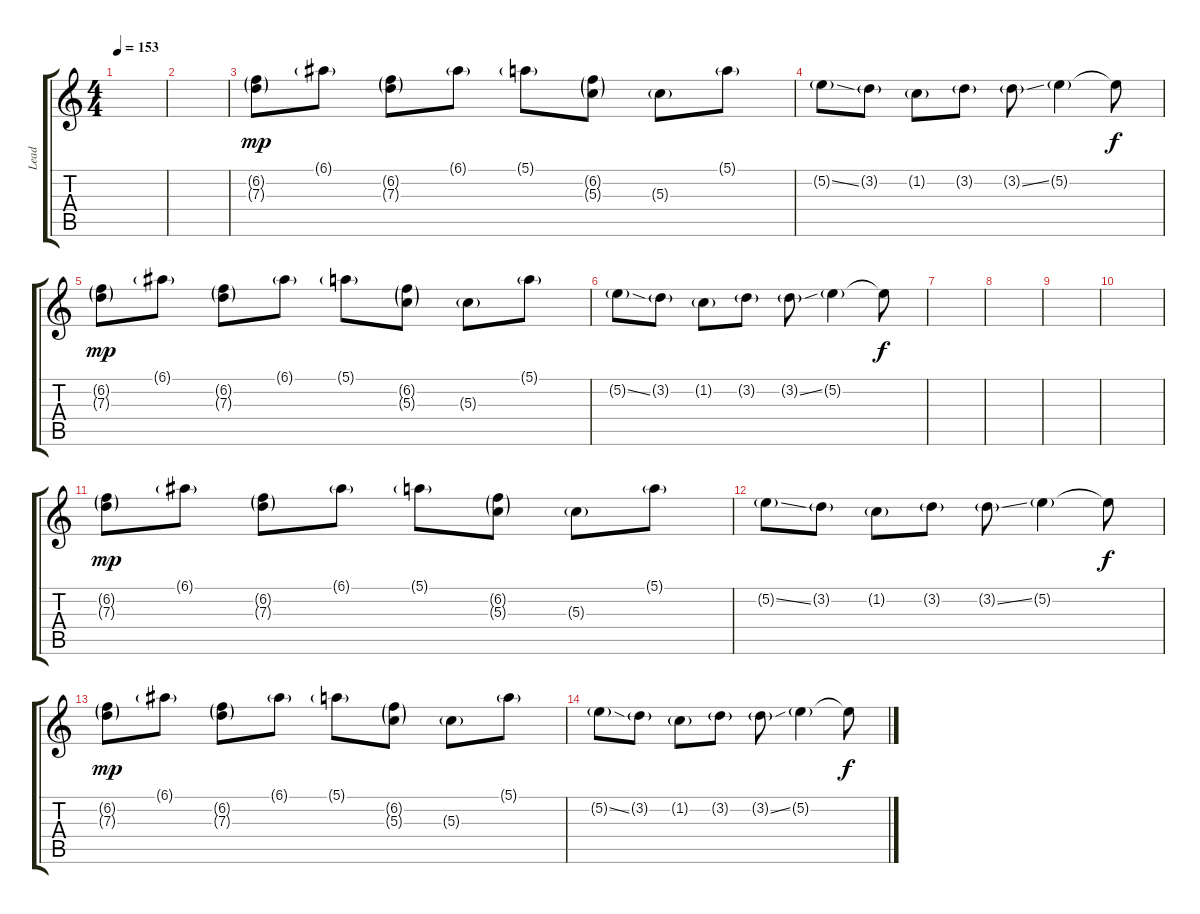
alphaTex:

\track ("Lead" "Lead") {instrument electricguitarjazz}
\staff {score tabs}
\tuning (E4 B3 G3 D3 A2 E2) {hide}
\ts (4 4)
\tempo 153
\clef g2
\ks c
|
|
(6.2{g} 7.3{g}).8{dy mp} 6.1{g}.8 (6.2{g} 7.3{g}).8 6.1{g}.8 5.1{g}.8 (6.2{g} 5.3{g}).8 5.3{g}.8 5.1{g}.8 |
5.2{ss g}.8 3.2{g}.8 1.2{g}.8 3.2{g}.8 3.2{ss g}.8 5.2{g}.4 5.2{t}.8{dy f} |
(6.2{g} 7.3{g}).8{dy mp} 6.1{g}.8 (6.2{g} 7.3{g}).8 6.1{g}.8 5.1{g}.8 (6.2{g} 5.3{g}).8 5.3{g}.8 5.1{g}.8 |
5.2{ss g}.8 3.2{g}.8 1.2{g}.8 3.2{g}.8 3.2{ss g}.8 5.2{g}.4 5.2{t}.8{dy f} |
|
|
|
|
(6.2{g} 7.3{g}).8{dy mp} 6.1{g}.8 (6.2{g} 7.3{g}).8 6.1{g}.8 5.1{g}.8 (6.2{g} 5.3{g}).8 5.3{g}.8 5.1{g}.8 |
5.2{ss g}.8 3.2{g}.8 1.2{g}.8 3.2{g}.8 3.2{ss g}.8 5.2{g}.4 5.2{t}.8{dy f} |
(6.2{g} 7.3{g}).8{dy mp} 6.1{g}.8 (6.2{g} 7.3{g}).8 6.1{g}.8 5.1{g}.8 (6.2{g} 5.3{g}).8 5.3{g}.8 5.1{g}.8 |
5.2{ss g}.8 3.2{g}.8 1.2{g}.8 3.2{g}.8 3.2{ss g}.8 5.2{g}.4 5.2{t}.8{dy f}
